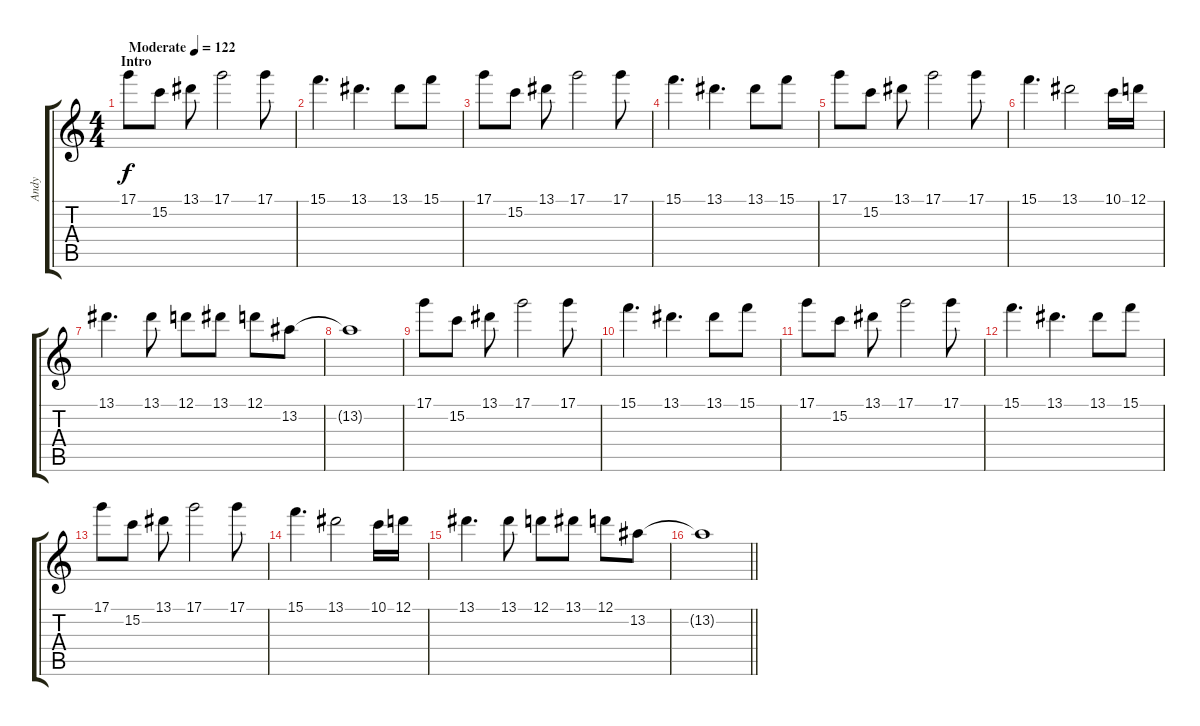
\track ("Andy" "Andy") {instrument overdrivenguitar}
\staff {score tabs}
\tuning (D4 A3 F3 C3 G2 D2) {hide}
\ts (4 4)
\section ("" "Intro")
\tempo (122 "Moderate")
\clef g2
\ks c
17.1.8{dy f instrument overdrivenguitar} 15.2.8 13.1.8 17.1.2 17.1.8 |
15.1.4{d} 13.1.4{d} 13.1.8 15.1.8 |
17.1.8 15.2.8 13.1.8 17.1.2 17.1.8 |
15.1.4{d} 13.1.4{d} 13.1.8 15.1.8 |
17.1.8 15.2.8 13.1.8 17.1.2 17.1.8 |
15.1.4{d} 13.1.2 10.1.16 12.1.16 |
13.1.4{d} 13.1.8 12.1.8 13.1.8 12.1.8 13.2.8 |
13.2{t}.1 |
17.1.8 15.2.8 13.1.8 17.1.2 17.1.8 |
15.1.4{d} 13.1.4{d} 13.1.8 15.1.8 |
17.1.8 15.2.8 13.1.8 17.1.2 17.1.8 |
15.1.4{d} 13.1.4{d} 13.1.8 15.1.8 |
17.1.8 15.2.8 13.1.8 17.1.2 17.1.8 |
15.1.4{d} 13.1.2 10.1.16 12.1.16 |
13.1.4{d} 13.1.8 12.1.8 13.1.8 12.1.8 13.2.8 |
\barLineRight lightlight
13.2{t}.1
